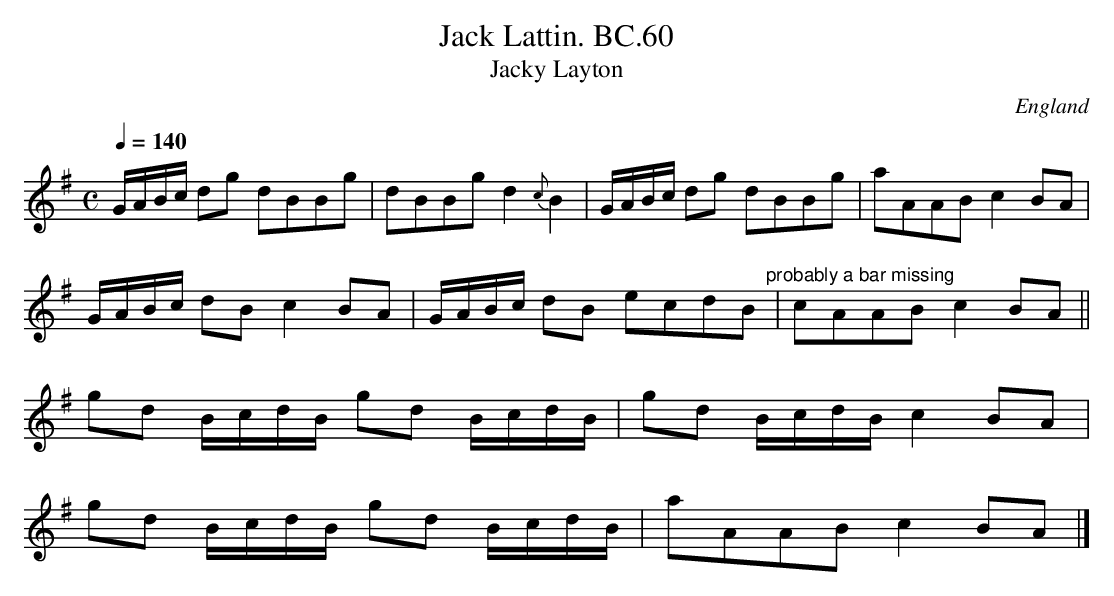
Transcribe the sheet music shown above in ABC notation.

X:1
T:Jack Lattin. BC.60
T:Jacky Layton
M:C
L:1/8
Q:1/4=140
O:England
K:G major
G/A/B/c/ dg dBBg|dBBg d2 {c}B2|G/A/B/c/ dg dBBg|aAAB c2 BA|!
G/A/B/c/ dB c2 BA|G/A/B/c/ dB ecdB"^probably a bar missing"|cAAB c2 BA||!
gd B/c/d/B/ gd B/c/d/B/|gd B/c/d/B/ c2 BA|!
gd B/c/d/B/ gd B/c/d/B/|aAAB c2 BA|]
